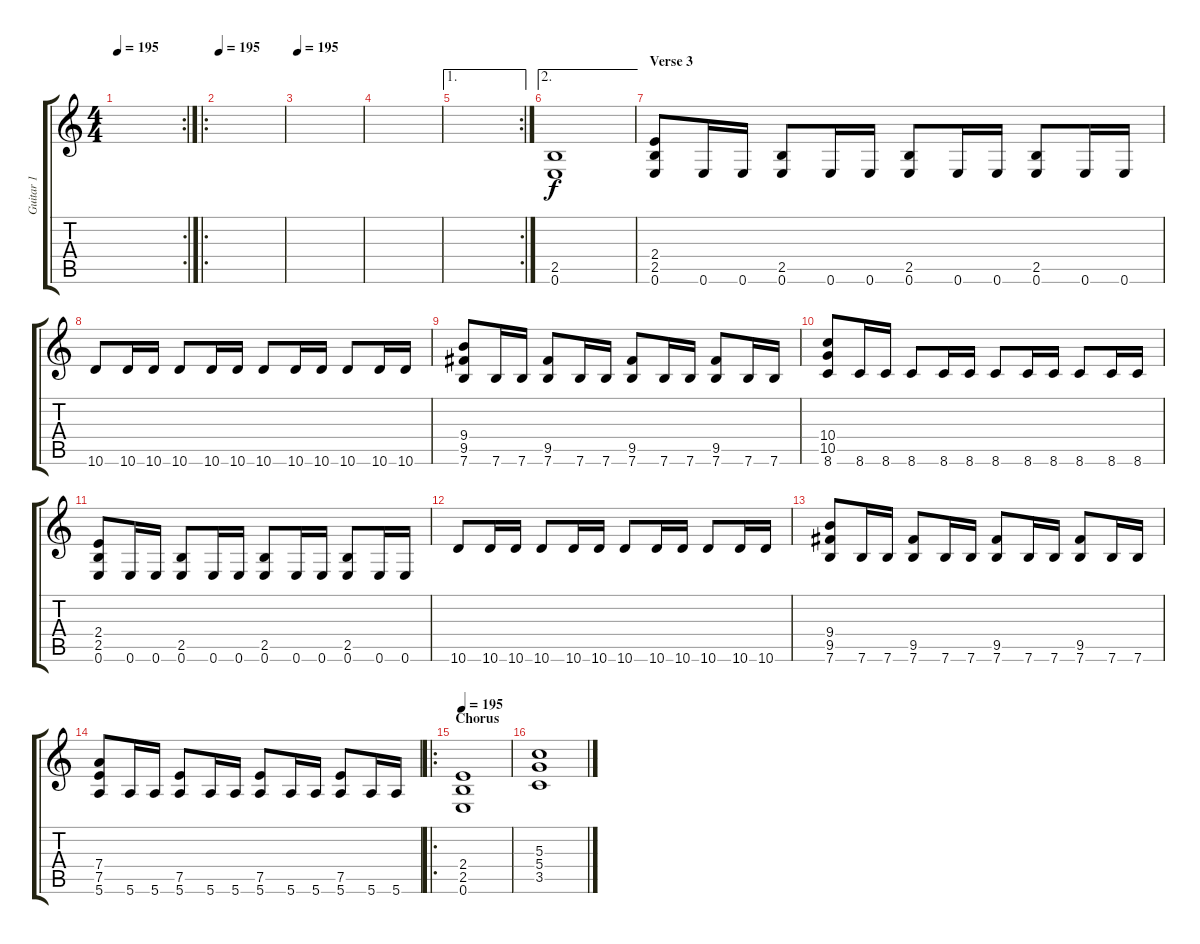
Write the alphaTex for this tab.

\track ("Guitar 1" "Guitar 1") {instrument distortionguitar}
\staff {score tabs}
\tuning (E4 B3 G3 D3 A2 E2) {hide}
\rc 2
\ts (4 4)
\tempo 195
\clef g2
\ks c
|
\ro
\tempo 195
|
\tempo 195
|
|
\ae 1
\rc 2
|
\ae 2
(2.5 0.6).1 |
\section ("" "Verse 3")
(2.4 2.5 0.6).8 0.6.16 0.6.16 (2.5 0.6).8 0.6.16 0.6.16 (2.5 0.6).8 0.6.16 0.6.16 (2.5 0.6).8 0.6.16 0.6.16 |
10.6.8 10.6.16 10.6.16 10.6.8 10.6.16 10.6.16 10.6.8 10.6.16 10.6.16 10.6.8 10.6.16 10.6.16 |
(9.4 9.5 7.6).8 7.6.16 7.6.16 (9.5 7.6).8 7.6.16 7.6.16 (9.5 7.6).8 7.6.16 7.6.16 (9.5 7.6).8 7.6.16 7.6.16 |
(10.4 10.5 8.6).8 8.6.16 8.6.16 8.6.8 8.6.16 8.6.16 8.6.8 8.6.16 8.6.16 8.6.8 8.6.16 8.6.16 |
(2.4 2.5 0.6).8 0.6.16 0.6.16 (2.5 0.6).8 0.6.16 0.6.16 (2.5 0.6).8 0.6.16 0.6.16 (2.5 0.6).8 0.6.16 0.6.16 |
10.6.8 10.6.16 10.6.16 10.6.8 10.6.16 10.6.16 10.6.8 10.6.16 10.6.16 10.6.8 10.6.16 10.6.16 |
(9.4 9.5 7.6).8 7.6.16 7.6.16 (9.5 7.6).8 7.6.16 7.6.16 (9.5 7.6).8 7.6.16 7.6.16 (9.5 7.6).8 7.6.16 7.6.16 |
(7.4 7.5 5.6).8 5.6.16 5.6.16 (7.5 5.6).8 5.6.16 5.6.16 (7.5 5.6).8 5.6.16 5.6.16 (7.5 5.6).8 5.6.16 5.6.16 |
\ro
\section ("" "Chorus")
\tempo 195
(2.4 2.5 0.6).1 |
(5.3 5.4 3.5).1
